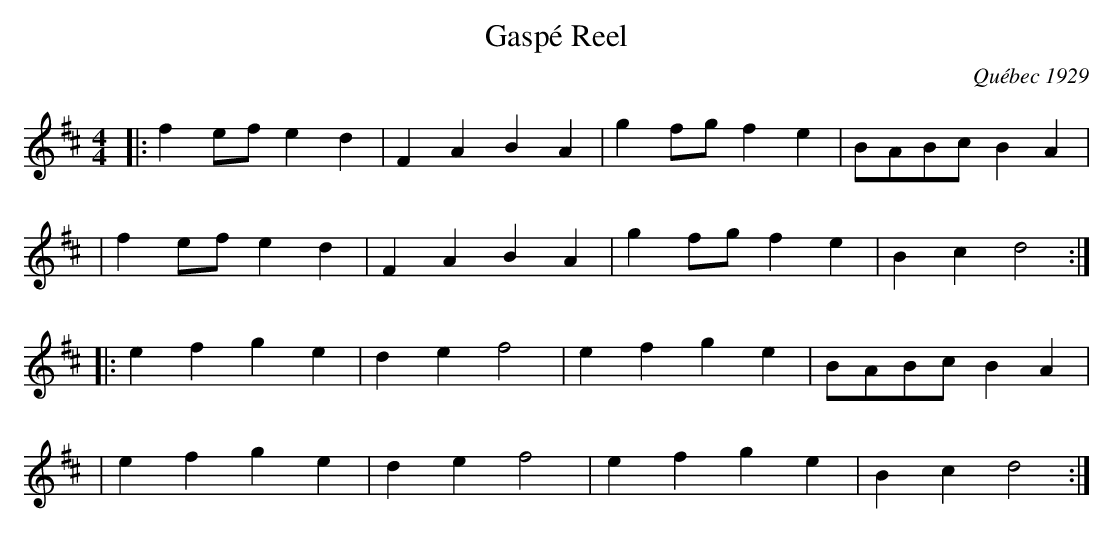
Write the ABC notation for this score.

X:1
T: Gasp\'e Reel
O: Qu\'ebec 1929
M: 4/4
K: D
|: f2ef e2d2 | F2A2 B2A2 | g2fg f2e2 | BABc B2A2 |
|  f2ef e2d2 | F2A2 B2A2 | g2fg f2e2 | B2c2 d4  :|
|: e2f2 g2e2 | d2e2 f4   | e2f2 g2e2 | BABc B2A2 |
|  e2f2 g2e2 | d2e2 f4   | e2f2 g2e2 | B2c2 d4  :|
